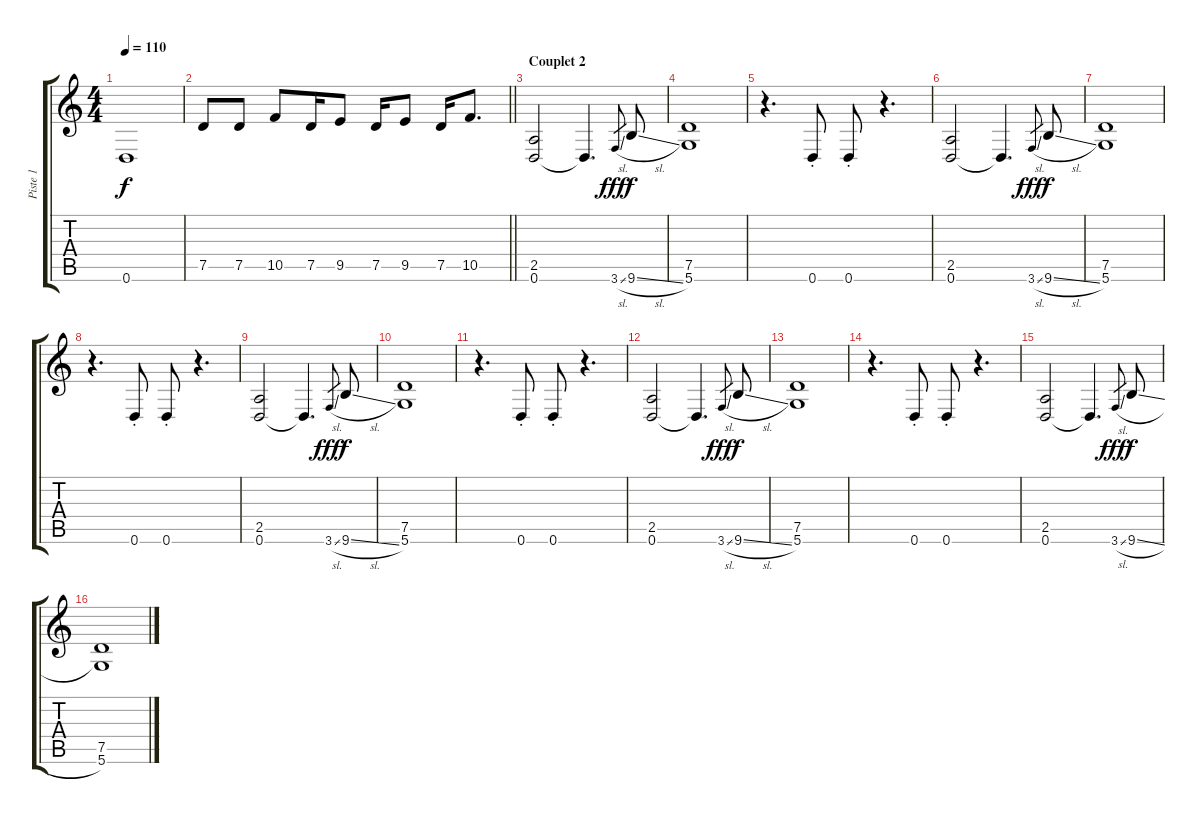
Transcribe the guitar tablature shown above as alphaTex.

\track ("Piste 1" "Piste 1") {instrument acousticguitarnylon}
\staff {score tabs}
\tuning (E4 B3 G3 D3 G2 D2) {hide}
\ts (4 4)
\tempo 110
\clef g2
\ks c
0.6.1{dy f} |
\barLineRight lightlight
7.5.8 7.5.8 10.5.8 7.5.16 9.5.8 7.5.16 9.5.8 7.5.16 10.5.8{d} |
\section ("" "Couplet 2")
(2.5 0.6).2 0.6{t}.4{d} 3.6{sl}.8{gr dy fff} 9.6{sl}.8{dy f} |
(7.5 5.6).1 |
r.4{d} 0.6{st}.8 0.6{st}.8 r.4{d} |
(2.5 0.6).2 0.6{t}.4{d} 3.6{sl}.8{gr dy fff} 9.6{sl}.8{dy f} |
(7.5 5.6).1 |
r.4{d} 0.6{st}.8 0.6{st}.8 r.4{d} |
(2.5 0.6).2 0.6{t}.4{d} 3.6{sl}.8{gr dy fff} 9.6{sl}.8{dy f} |
(7.5 5.6).1 |
r.4{d} 0.6{st}.8 0.6{st}.8 r.4{d} |
(2.5 0.6).2 0.6{t}.4{d} 3.6{sl}.8{gr dy fff} 9.6{sl}.8{dy f} |
(7.5 5.6).1 |
r.4{d} 0.6{st}.8 0.6{st}.8 r.4{d} |
(2.5 0.6).2 0.6{t}.4{d} 3.6{sl}.8{gr dy fff} 9.6{sl}.8{dy f} |
(7.5 5.6).1
